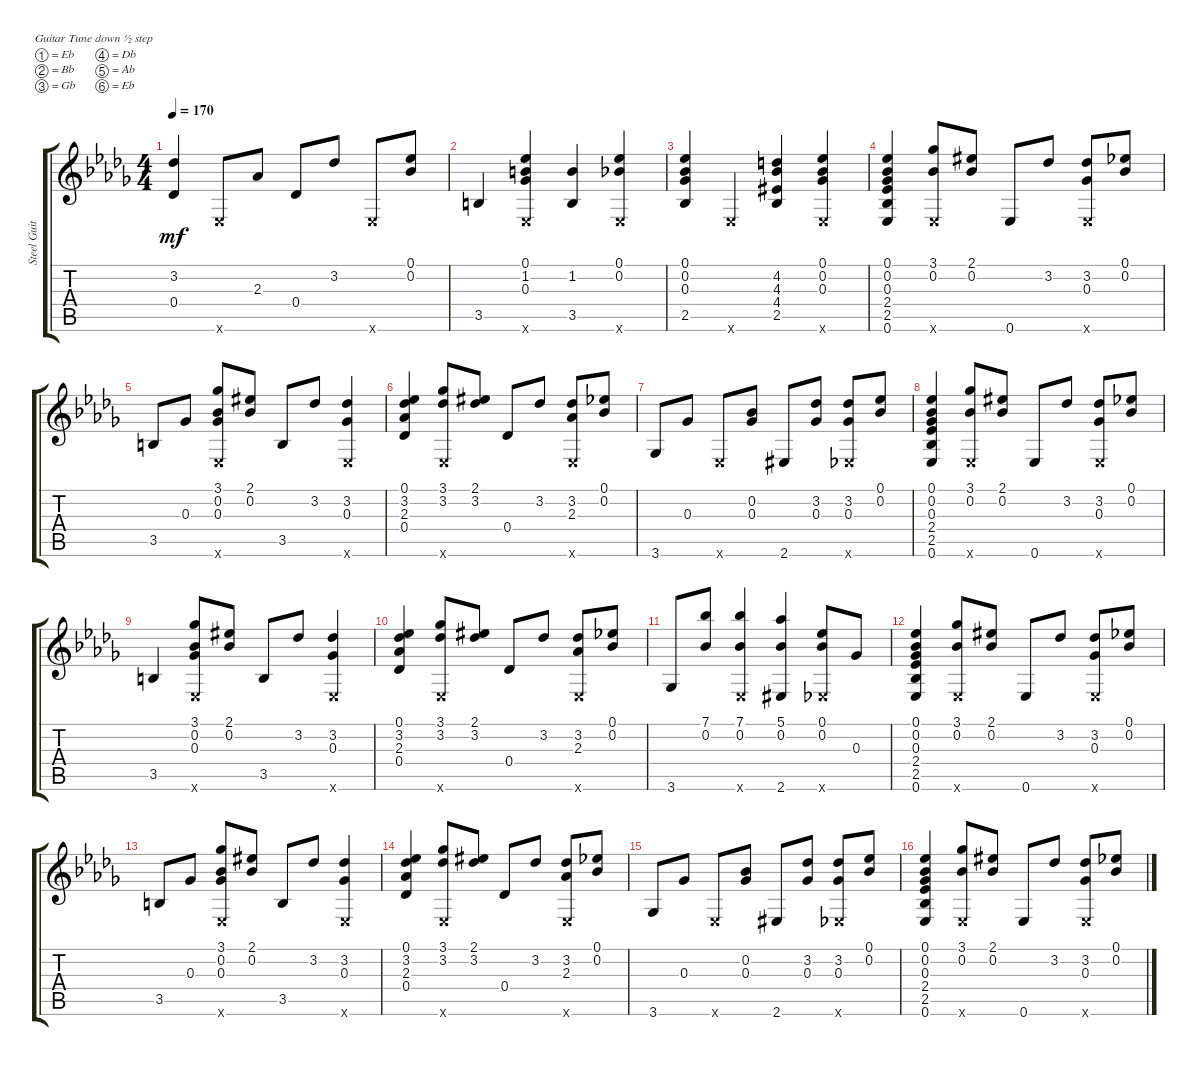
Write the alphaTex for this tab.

\defaultSystemsLayout 4
\bracketExtendMode groupsimilarinstruments
\otherSystemsTrackNameOrientation horizontal
\track ("Steel Guitar" "Steel Guit") {instrument acousticguitarsteel}
\staff {score tabs}
\tuning (Eb4 Bb3 Gb3 Db3 Ab2 Eb2)
\ts (4 4)
\tempo 170
\clef g2
\ks db
(3.2{acc forcenatural} 0.4{acc forcenatural}).4{dy mf beam Up} 0.6{x acc forcenatural}.8{beam Up} 2.3{acc forcenatural}.8{beam Up} 0.4{acc forcenatural}.8{beam Up} 3.2{acc forcenatural}.8{beam Up} 0.6{x acc forcenatural}.8{beam Up} (0.1{acc forcenatural} 0.2{acc forcenatural}).8{beam Up} |
3.5{acc #}.4{beam Up} (0.6{x acc forcenatural} 0.1{acc forcenatural} 1.2{acc #} 0.3{acc forcenatural}).4{beam Up} (1.2{acc #} 3.5{acc #}).4{beam Up} (0.1{acc forcenatural} 0.2{acc forcenatural} 0.6{x acc forcenatural}).4{beam Up} |
(0.1{acc forcenatural} 0.2{acc forcenatural} 0.3{acc forcenatural} 2.5{acc forcenatural}).4{beam Up} 0.6{x acc forcenatural}.4{beam Up} (2.5{acc forcenatural} 4.4{acc #} 4.3{acc forcenatural} 4.2{acc #}).4{beam Up} (0.6{x acc forcenatural} 0.3{acc forcenatural} 0.1{acc forcenatural} 0.2{acc forcenatural}).4{beam Up} |
(0.6{acc forcenatural} 2.5{acc forcenatural} 2.4{acc forcenatural} 0.3{acc forcenatural} 0.2{acc forcenatural} 0.1{acc forcenatural}).4{beam Up} (3.1{acc forcenatural} 0.2{acc forcenatural} 0.6{x acc forcenatural}).8{beam Up} (2.1{acc #} 0.2{acc forcenatural}).8{beam Up} 0.6{acc forcenatural}.8{beam Up} 3.2{acc forcenatural}.8{beam Up} (3.2{acc forcenatural} 0.6{x acc forcenatural} 0.3{acc forcenatural}).8{beam Up} (0.1{acc forcenatural} 0.2{acc forcenatural}).8{beam Up} |
3.5{acc #}.8{beam Up} 0.3{acc forcenatural}.8{beam Up} (3.1{acc forcenatural} 0.2{acc forcenatural} 0.3{acc forcenatural} 0.6{x acc forcenatural}).8{beam Up} (2.1{acc #} 0.2{acc forcenatural}).8{beam Up} 3.5{acc #}.8{beam Up} 3.2{acc forcenatural}.8{beam Up} (3.2{acc forcenatural} 0.6{x acc forcenatural} 0.3{acc forcenatural}).4{beam Up} |
(0.1{acc forcenatural} 3.2{acc forcenatural} 2.3{acc forcenatural} 0.4{acc forcenatural}).4{beam Up} (3.1{acc forcenatural} 3.2{acc forcenatural} 0.6{x acc forcenatural}).8{beam Up} (2.1{acc #} 3.2{acc forcenatural}).8{beam Up} 0.4{acc forcenatural}.8{beam Up} 3.2{acc forcenatural}.8{beam Up} (3.2{acc forcenatural} 0.6{x acc forcenatural} 2.3{acc forcenatural}).8{beam Up} (0.1{acc forcenatural} 0.2{acc forcenatural}).8{beam Up} |
3.6{acc forcenatural}.8{beam Up} 0.3{acc forcenatural}.8{beam Up} 0.6{x acc forcenatural}.8{beam Up} (0.2{acc forcenatural} 0.3{acc forcenatural}).8{beam Up} 2.6{acc #}.8{beam Up} (3.2{acc forcenatural} 0.3{acc forcenatural}).8{beam Up} (0.6{x acc forcenatural} 3.2{acc forcenatural} 0.3{acc forcenatural}).8{beam Up} (0.1{acc forcenatural} 0.2{acc forcenatural}).8{beam Up} |
(0.6{acc forcenatural} 2.5{acc forcenatural} 2.4{acc forcenatural} 0.3{acc forcenatural} 0.2{acc forcenatural} 0.1{acc forcenatural}).4{beam Up} (3.1{acc forcenatural} 0.2{acc forcenatural} 0.6{x acc forcenatural}).8{beam Up} (2.1{acc #} 0.2{acc forcenatural}).8{beam Up} 0.6{acc forcenatural}.8{beam Up} 3.2{acc forcenatural}.8{beam Up} (3.2{acc forcenatural} 0.6{x acc forcenatural} 0.3{acc forcenatural}).8{beam Up} (0.1{acc forcenatural} 0.2{acc forcenatural}).8{beam Up} |
3.5{acc #}.4{beam Up} (3.1{acc forcenatural} 0.2{acc forcenatural} 0.3{acc forcenatural} 0.6{x acc forcenatural}).8{beam Up} (2.1{acc #} 0.2{acc forcenatural}).8{beam Up} 3.5{acc #}.8{beam Up} 3.2{acc forcenatural}.8{beam Up} (3.2{acc forcenatural} 0.6{x acc forcenatural} 0.3{acc forcenatural}).4{beam Up} |
(0.1{acc forcenatural} 3.2{acc forcenatural} 2.3{acc forcenatural} 0.4{acc forcenatural}).4{beam Up} (3.1{acc forcenatural} 3.2{acc forcenatural} 0.6{x acc forcenatural}).8{beam Up} (2.1{acc #} 3.2{acc forcenatural}).8{beam Up} 0.4{acc forcenatural}.8{beam Up} 3.2{acc forcenatural}.8{beam Up} (3.2{acc forcenatural} 0.6{x acc forcenatural} 2.3{acc forcenatural}).8{beam Up} (0.1{acc forcenatural} 0.2{acc forcenatural}).8{beam Up} |
3.6{acc forcenatural}.8{beam Up} (7.1{acc forcenatural} 0.2{acc forcenatural}).8{beam Up} (7.1{acc forcenatural} 0.2{acc forcenatural} 0.6{x acc forcenatural}).4{beam Up} (2.6{acc #} 5.1{acc forcenatural} 0.2{acc forcenatural}).4{beam Up} (0.6{x acc forcenatural} 0.1{acc forcenatural} 0.2{acc forcenatural}).8{beam Up} 0.3{acc forcenatural}.8{beam Up} |
(0.6{acc forcenatural} 2.5{acc forcenatural} 2.4{acc forcenatural} 0.3{acc forcenatural} 0.2{acc forcenatural} 0.1{acc forcenatural}).4{beam Up} (3.1{acc forcenatural} 0.2{acc forcenatural} 0.6{x acc forcenatural}).8{beam Up} (2.1{acc #} 0.2{acc forcenatural}).8{beam Up} 0.6{acc forcenatural}.8{beam Up} 3.2{acc forcenatural}.8{beam Up} (3.2{acc forcenatural} 0.6{x acc forcenatural} 0.3{acc forcenatural}).8{beam Up} (0.1{acc forcenatural} 0.2{acc forcenatural}).8{beam Up} |
3.5{acc #}.8{beam Up} 0.3{acc forcenatural}.8{beam Up} (3.1{acc forcenatural} 0.2{acc forcenatural} 0.3{acc forcenatural} 0.6{x acc forcenatural}).8{beam Up} (2.1{acc #} 0.2{acc forcenatural}).8{beam Up} 3.5{acc #}.8{beam Up} 3.2{acc forcenatural}.8{beam Up} (3.2{acc forcenatural} 0.6{x acc forcenatural} 0.3{acc forcenatural}).4{beam Up} |
(0.1{acc forcenatural} 3.2{acc forcenatural} 2.3{acc forcenatural} 0.4{acc forcenatural}).4{beam Up} (3.1{acc forcenatural} 3.2{acc forcenatural} 0.6{x acc forcenatural}).8{beam Up} (2.1{acc #} 3.2{acc forcenatural}).8{beam Up} 0.4{acc forcenatural}.8{beam Up} 3.2{acc forcenatural}.8{beam Up} (3.2{acc forcenatural} 0.6{x acc forcenatural} 2.3{acc forcenatural}).8{beam Up} (0.1{acc forcenatural} 0.2{acc forcenatural}).8{beam Up} |
3.6{acc forcenatural}.8{beam Up} 0.3{acc forcenatural}.8{beam Up} 0.6{x acc forcenatural}.8{beam Up} (0.2{acc forcenatural} 0.3{acc forcenatural}).8{beam Up} 2.6{acc #}.8{beam Up} (3.2{acc forcenatural} 0.3{acc forcenatural}).8{beam Up} (0.6{x acc forcenatural} 3.2{acc forcenatural} 0.3{acc forcenatural}).8{beam Up} (0.1{acc forcenatural} 0.2{acc forcenatural}).8{beam Up} |
(0.6{acc forcenatural} 2.5{acc forcenatural} 2.4{acc forcenatural} 0.3{acc forcenatural} 0.2{acc forcenatural} 0.1{acc forcenatural}).4{beam Up} (3.1{acc forcenatural} 0.2{acc forcenatural} 0.6{x acc forcenatural}).8{beam Up} (2.1{acc #} 0.2{acc forcenatural}).8{beam Up} 0.6{acc forcenatural}.8{beam Up} 3.2{acc forcenatural}.8{beam Up} (3.2{acc forcenatural} 0.6{x acc forcenatural} 0.3{acc forcenatural}).8{beam Up} (0.1{acc forcenatural} 0.2{acc forcenatural}).8{beam Up}
